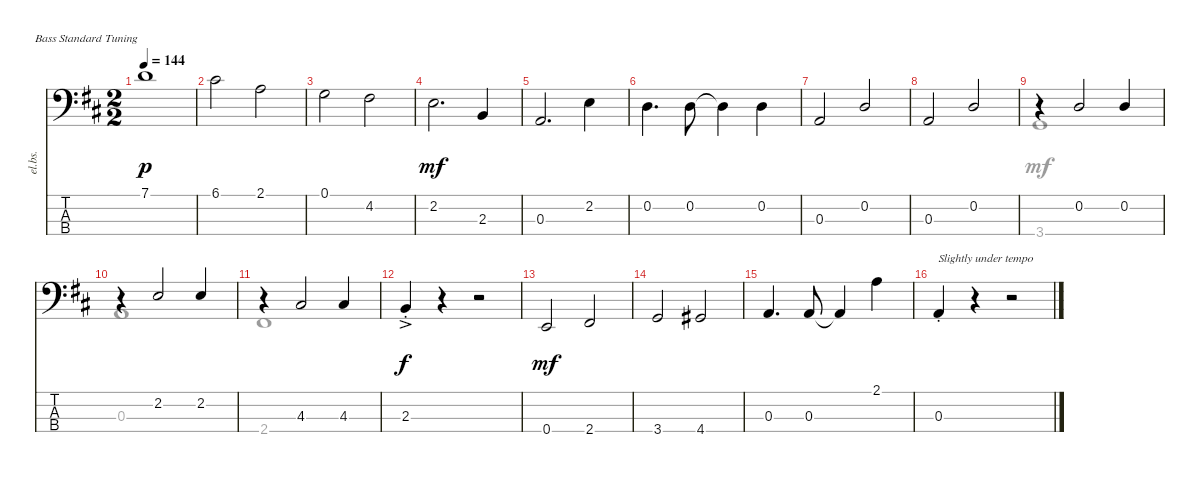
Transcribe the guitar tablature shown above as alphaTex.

\defaultSystemsLayout 4
\bracketExtendMode nobrackets
\track ("Electric Bass" "el.bs.") {defaultSystemsLayout 6 multiBarRest instrument electricbassfinger}
\staff {score tabs}
\tuning (G2 D2 A1 E1)
\voice
\ts (2 2)
\tempo 144
\clef f4
\ks d
7.1{acc forcenatural}.1{dy p beam Down} |
6.1{acc #}.2{beam Down} 2.1{acc forcenatural}.2{beam Down} |
0.1{acc forcenatural}.2{beam Down} 4.2{acc #}.2{beam Down} |
2.2{acc forcenatural}.2{d dy mf beam Down} 2.3{acc forcenatural}.4{beam Up} |
0.3{acc forcenatural}.2{d beam Up} 2.2{acc forcenatural}.4{beam Down} |
0.2{acc forcenatural}.4{d beam Down} 0.2{acc forcenatural}.8{beam Down} 0.2{t acc forcenatural}.4{beam Down} 0.2{acc forcenatural}.4{beam Down} |
0.3{acc forcenatural}.2{beam Up} 0.2{acc forcenatural}.2{beam Up} |
0.3{acc forcenatural}.2{beam Up} 0.2{acc forcenatural}.2{beam Up} |
r.4{beam Up} 0.2{acc forcenatural}.2{beam Up} 0.2{acc forcenatural}.4{beam Up} |
r.4{beam Up} 2.2{acc forcenatural}.2{beam Up} 2.2{acc forcenatural}.4{beam Up} |
r.4{beam Up} 4.3{acc #}.2{beam Up} 4.3{acc #}.4{beam Up} |
2.3{ac st acc forcenatural}.4{dy f beam Up} r.4{beam Down} r.2{beam Down} |
0.4{acc forcenatural}.2{dy mf beam Up} 2.4{acc #}.2{beam Up} |
3.4{acc forcenatural}.2{beam Up} 4.4{acc #}.2{beam Up} |
0.3{acc forcenatural}.4{d beam Up} 0.3{acc forcenatural}.8{beam Up} 0.3{t acc forcenatural}.4{beam Up} 2.1{acc forcenatural}.4{beam Down} |
0.3{st acc forcenatural}.4{txt "Slightly under tempo" beam Up} r.4{beam Down} r.2{beam Down}
\voice
\clef f4
\ottava regular
\simile none
\ks d
|
|
|
|
|
|
|
|
3.4{acc forcenatural}.1{beam Down} |
0.3{acc forcenatural}.1{beam Down} |
2.4{acc #}.1{beam Down} |
|
|
|
|
